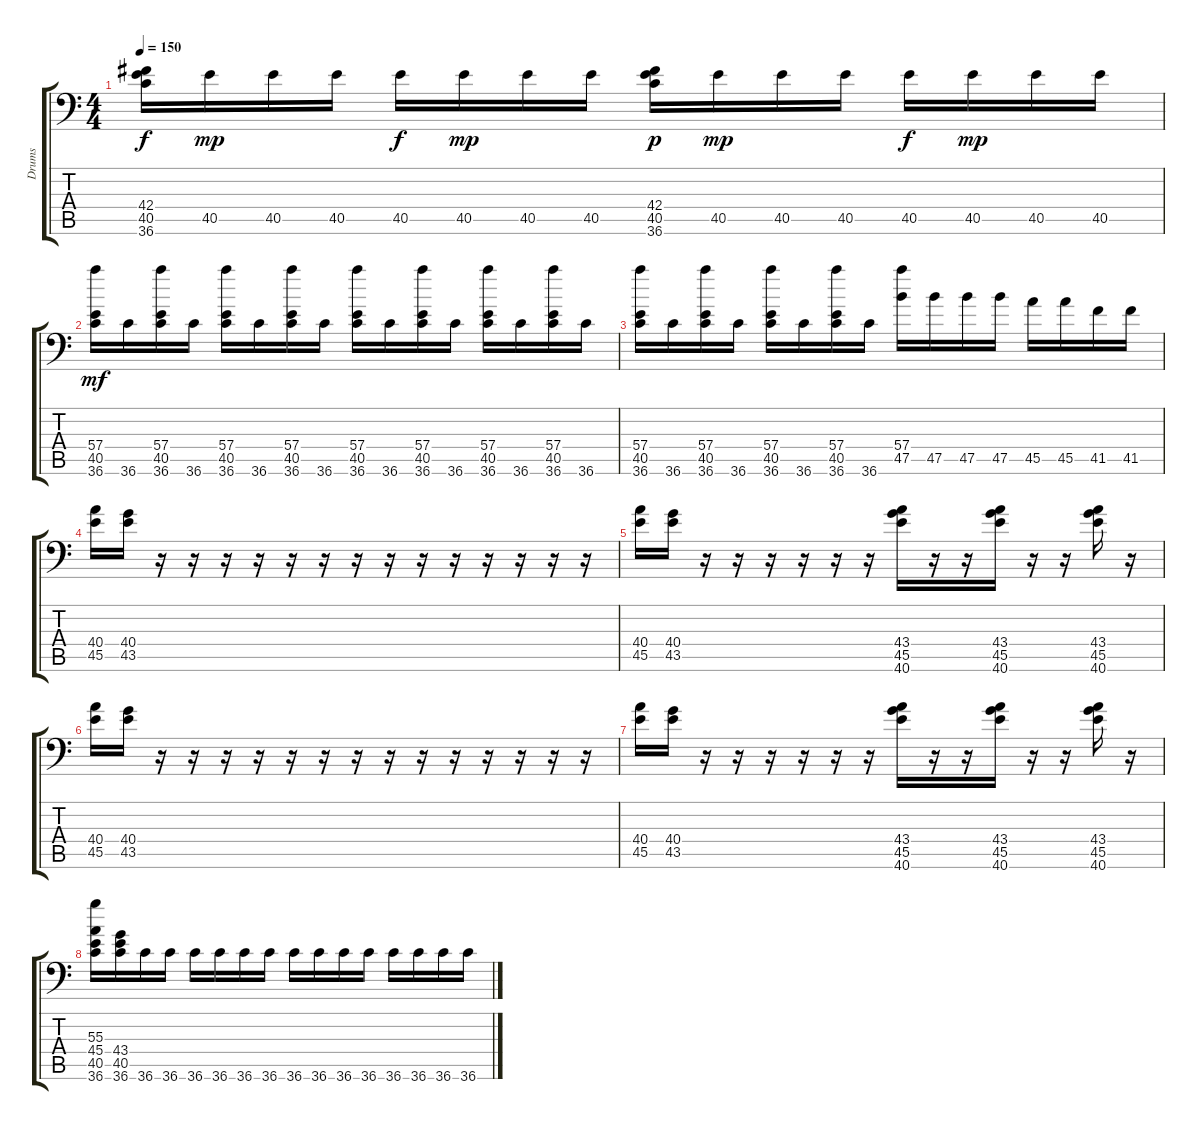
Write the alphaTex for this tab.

\track ("Drums" "Drums") {instrument acousticgrandpiano}
\staff {score tabs}
\tuning (C-1 C-1 C-1 C-1 C-1 C-1) {hide}
\ts (4 4)
\tempo 150
\clef f4
\ks c
(42.4 40.5 36.6).16{dy f} 40.5.16{dy mp} 40.5.16 40.5.16 40.5.16{dy f} 40.5.16{dy mp} 40.5.16 40.5.16 (42.4 40.5 36.6).16{dy p} 40.5.16{dy mp} 40.5.16 40.5.16 40.5.16{dy f} 40.5.16{dy mp} 40.5.16 40.5.16 |
(57.4 40.5 36.6).16{dy mf} 36.6.16 (57.4 40.5 36.6).16 36.6.16 (57.4 40.5 36.6).16 36.6.16 (57.4 40.5 36.6).16 36.6.16 (57.4 40.5 36.6).16 36.6.16 (57.4 40.5 36.6).16 36.6.16 (57.4 40.5 36.6).16 36.6.16 (57.4 40.5 36.6).16 36.6.16 |
(57.4 40.5 36.6).16 36.6.16 (57.4 40.5 36.6).16 36.6.16 (57.4 40.5 36.6).16 36.6.16 (57.4 40.5 36.6).16 36.6.16 (57.4 47.5).16 47.5.16 47.5.16 47.5.16 45.5.16 45.5.16 41.5.16 41.5.16 |
(40.4 45.5).16 (40.4 43.5).16 r.16 r.16 r.16 r.16 r.16 r.16 r.16 r.16 r.16 r.16 r.16 r.16 r.16 r.16 |
(40.4 45.5).16 (40.4 43.5).16 r.16 r.16 r.16 r.16 r.16 r.16 (43.4 45.5 40.6).16 r.16 r.16 (43.4 45.5 40.6).16 r.16 r.16 (43.4 45.5 40.6).16 r.16 |
(40.4 45.5).16 (40.4 43.5).16 r.16 r.16 r.16 r.16 r.16 r.16 r.16 r.16 r.16 r.16 r.16 r.16 r.16 r.16 |
(40.4 45.5).16 (40.4 43.5).16 r.16 r.16 r.16 r.16 r.16 r.16 (43.4 45.5 40.6).16 r.16 r.16 (43.4 45.5 40.6).16 r.16 r.16 (43.4 45.5 40.6).16 r.16 |
(55.3 45.4 40.5 36.6).16 (43.4 40.5 36.6).16 36.6.16 36.6.16 36.6.16 36.6.16 36.6.16 36.6.16 36.6.16 36.6.16 36.6.16 36.6.16 36.6.16 36.6.16 36.6.16 36.6.16
